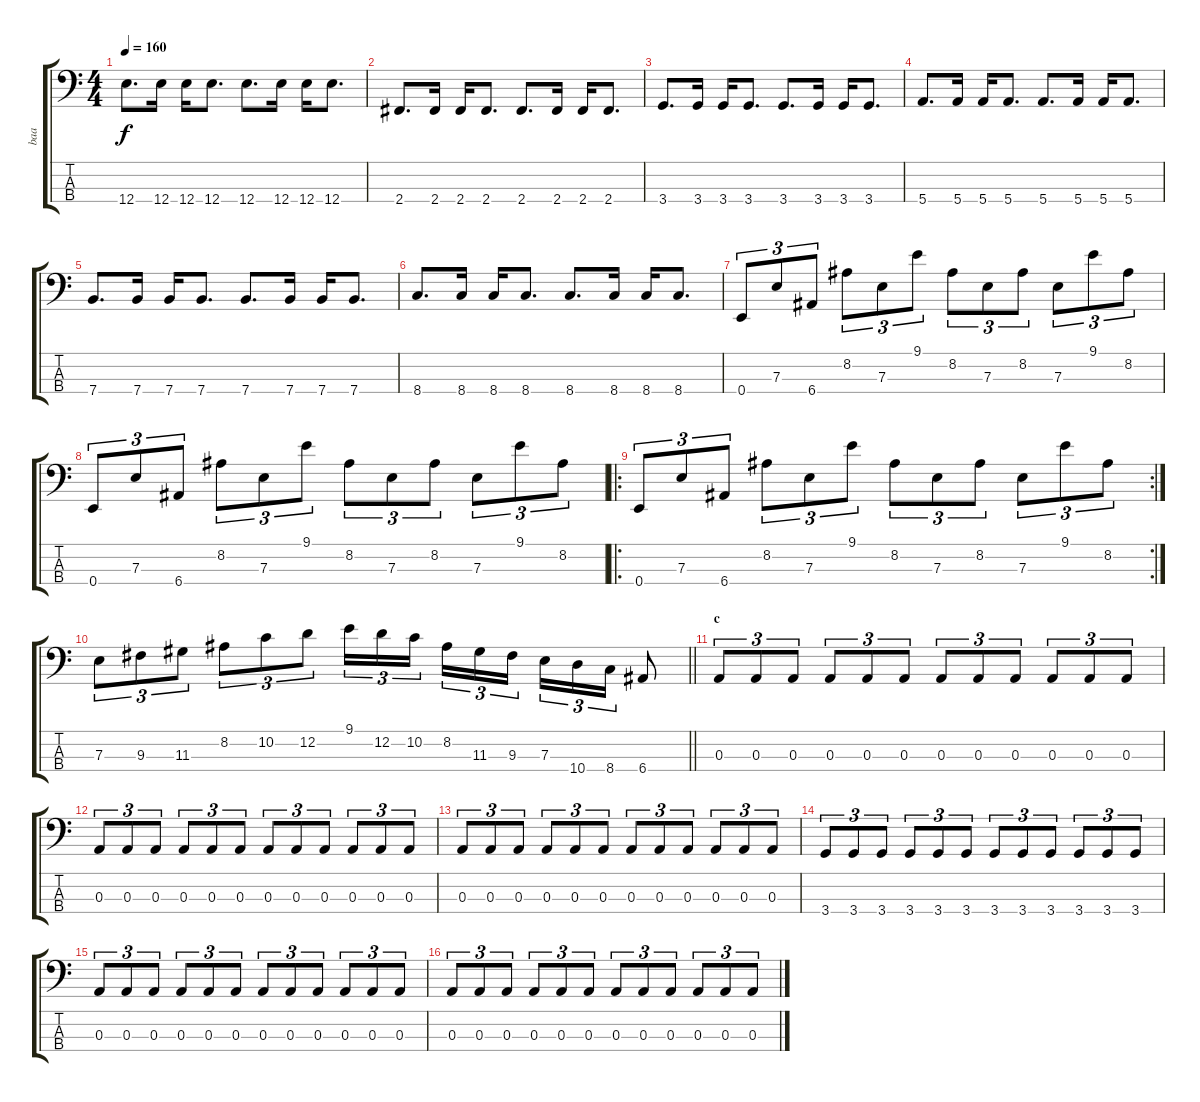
\track ("baa" "baa") {instrument electricbassfinger}
\staff {score tabs}
\tuning (G2 D2 A1 E1) {hide}
\ts (4 4)
\tempo 160
\clef f4
\ks c
12.4.8{d dy f} 12.4.16 12.4.16 12.4.8{d} 12.4.8{d} 12.4.16 12.4.16 12.4.8{d} |
2.4.8{d} 2.4.16 2.4.16 2.4.8{d} 2.4.8{d} 2.4.16 2.4.16 2.4.8{d} |
3.4.8{d} 3.4.16 3.4.16 3.4.8{d} 3.4.8{d} 3.4.16 3.4.16 3.4.8{d} |
5.4.8{d} 5.4.16 5.4.16 5.4.8{d} 5.4.8{d} 5.4.16 5.4.16 5.4.8{d} |
7.4.8{d} 7.4.16 7.4.16 7.4.8{d} 7.4.8{d} 7.4.16 7.4.16 7.4.8{d} |
8.4.8{d} 8.4.16 8.4.16 8.4.8{d} 8.4.8{d} 8.4.16 8.4.16 8.4.8{d} |
0.4.8{tu (3 2)} 7.3.8{tu (3 2)} 6.4.8{tu (3 2)} 8.2.8{tu (3 2)} 7.3.8{tu (3 2)} 9.1.8{tu (3 2)} 8.2.8{tu (3 2)} 7.3.8{tu (3 2)} 8.2.8{tu (3 2)} 7.3.8{tu (3 2)} 9.1.8{tu (3 2)} 8.2.8{tu (3 2)} |
0.4.8{tu (3 2)} 7.3.8{tu (3 2)} 6.4.8{tu (3 2)} 8.2.8{tu (3 2)} 7.3.8{tu (3 2)} 9.1.8{tu (3 2)} 8.2.8{tu (3 2)} 7.3.8{tu (3 2)} 8.2.8{tu (3 2)} 7.3.8{tu (3 2)} 9.1.8{tu (3 2)} 8.2.8{tu (3 2)} |
\ro
\rc 2
0.4.8{tu (3 2)} 7.3.8{tu (3 2)} 6.4.8{tu (3 2)} 8.2.8{tu (3 2)} 7.3.8{tu (3 2)} 9.1.8{tu (3 2)} 8.2.8{tu (3 2)} 7.3.8{tu (3 2)} 8.2.8{tu (3 2)} 7.3.8{tu (3 2)} 9.1.8{tu (3 2)} 8.2.8{tu (3 2)} |
\barLineRight lightlight
7.3.8{tu (3 2)} 9.3.8{tu (3 2)} 11.3.8{tu (3 2)} 8.2.8{tu (3 2)} 10.2.8{tu (3 2)} 12.2.8{tu (3 2)} 9.1.16{tu (3 2)} 12.2.16{tu (3 2)} 10.2.16{tu (3 2)} 8.2.16{tu (3 2)} 11.3.16{tu (3 2)} 9.3.16{tu (3 2)} 7.3.16{tu (3 2)} 10.4.16{tu (3 2)} 8.4.16{tu (3 2)} 6.4.8 |
\section ("" "c")
0.3.8{tu (3 2)} 0.3.8{tu (3 2)} 0.3.8{tu (3 2)} 0.3.8{tu (3 2)} 0.3.8{tu (3 2)} 0.3.8{tu (3 2)} 0.3.8{tu (3 2)} 0.3.8{tu (3 2)} 0.3.8{tu (3 2)} 0.3.8{tu (3 2)} 0.3.8{tu (3 2)} 0.3.8{tu (3 2)} |
0.3.8{tu (3 2)} 0.3.8{tu (3 2)} 0.3.8{tu (3 2)} 0.3.8{tu (3 2)} 0.3.8{tu (3 2)} 0.3.8{tu (3 2)} 0.3.8{tu (3 2)} 0.3.8{tu (3 2)} 0.3.8{tu (3 2)} 0.3.8{tu (3 2)} 0.3.8{tu (3 2)} 0.3.8{tu (3 2)} |
0.3.8{tu (3 2)} 0.3.8{tu (3 2)} 0.3.8{tu (3 2)} 0.3.8{tu (3 2)} 0.3.8{tu (3 2)} 0.3.8{tu (3 2)} 0.3.8{tu (3 2)} 0.3.8{tu (3 2)} 0.3.8{tu (3 2)} 0.3.8{tu (3 2)} 0.3.8{tu (3 2)} 0.3.8{tu (3 2)} |
3.4.8{tu (3 2)} 3.4.8{tu (3 2)} 3.4.8{tu (3 2)} 3.4.8{tu (3 2)} 3.4.8{tu (3 2)} 3.4.8{tu (3 2)} 3.4.8{tu (3 2)} 3.4.8{tu (3 2)} 3.4.8{tu (3 2)} 3.4.8{tu (3 2)} 3.4.8{tu (3 2)} 3.4.8{tu (3 2)} |
0.3.8{tu (3 2)} 0.3.8{tu (3 2)} 0.3.8{tu (3 2)} 0.3.8{tu (3 2)} 0.3.8{tu (3 2)} 0.3.8{tu (3 2)} 0.3.8{tu (3 2)} 0.3.8{tu (3 2)} 0.3.8{tu (3 2)} 0.3.8{tu (3 2)} 0.3.8{tu (3 2)} 0.3.8{tu (3 2)} |
0.3.8{tu (3 2)} 0.3.8{tu (3 2)} 0.3.8{tu (3 2)} 0.3.8{tu (3 2)} 0.3.8{tu (3 2)} 0.3.8{tu (3 2)} 0.3.8{tu (3 2)} 0.3.8{tu (3 2)} 0.3.8{tu (3 2)} 0.3.8{tu (3 2)} 0.3.8{tu (3 2)} 0.3.8{tu (3 2)}
